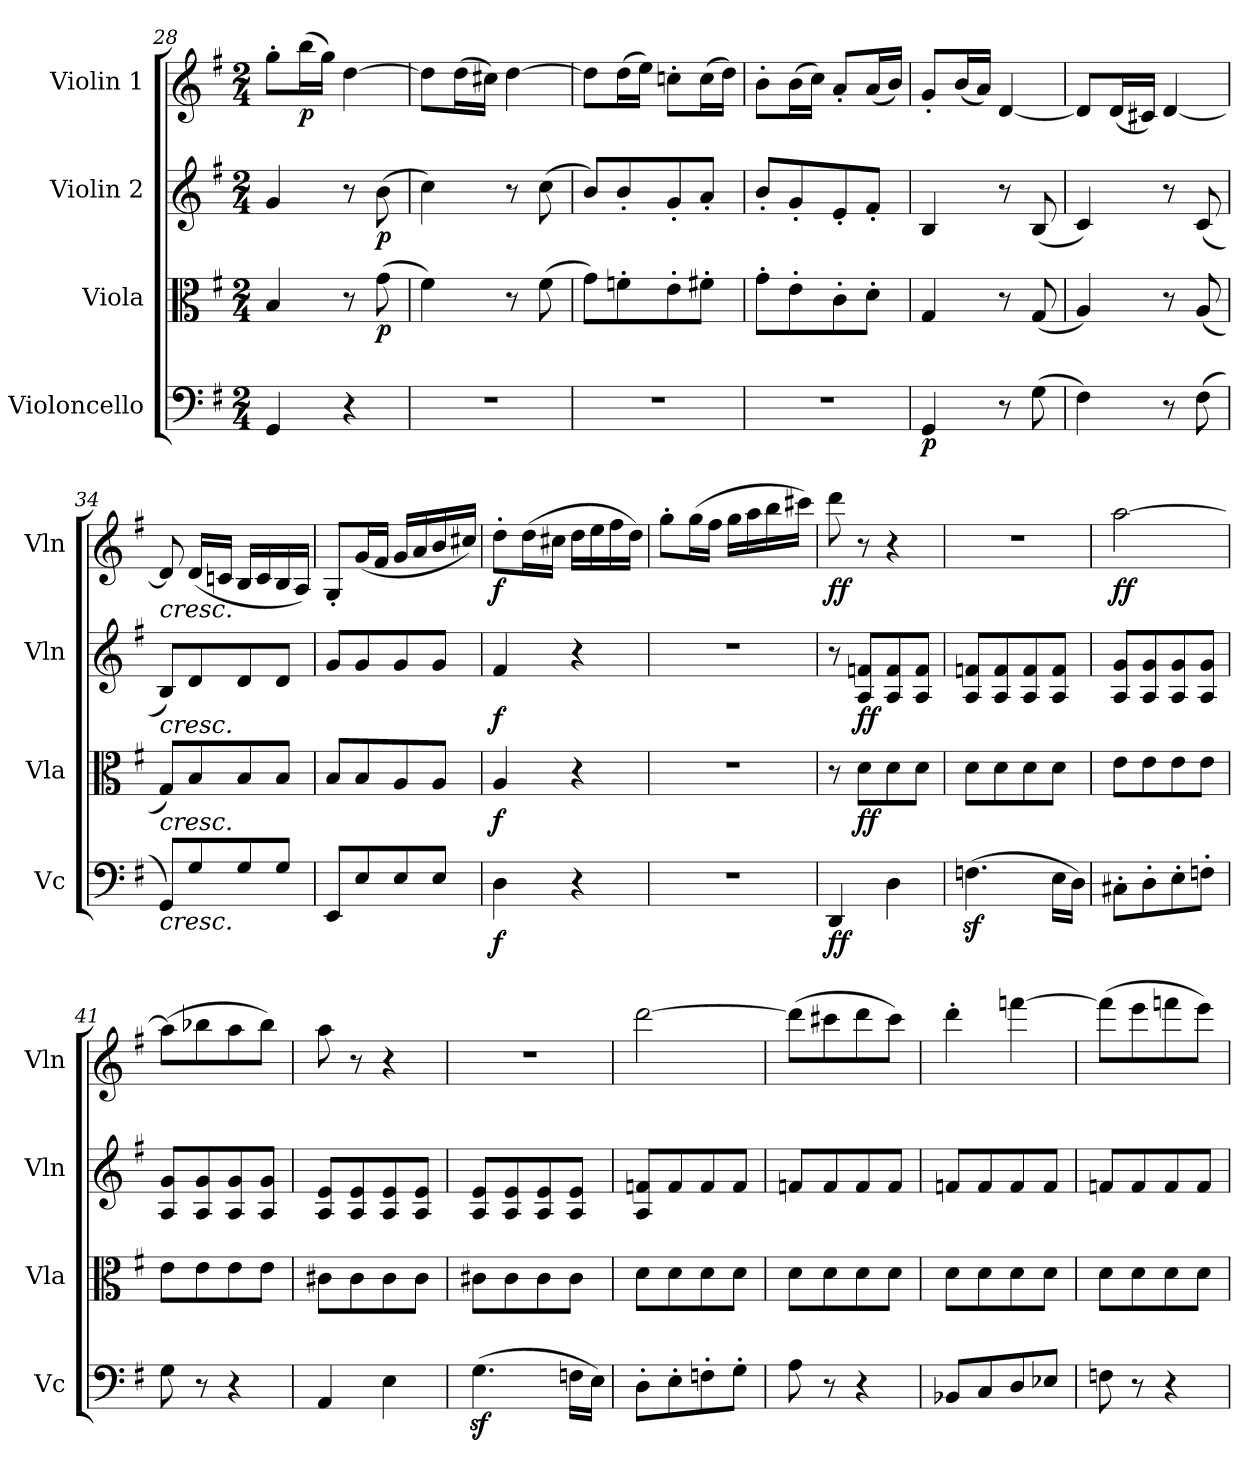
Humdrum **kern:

**kern	**dynam	**kern	**dynam	**kern	**dynam	**kern	**dynam
*part4	*part4	*part3	*part3	*part2	*part2	*part1	*part1
*staff4	*staff4	*staff3	*staff3	*staff2	*staff2	*staff1	*staff1
*I"Violoncello	*	*I"Viola	*	*I"Violin 2	*	*I"Violin 1	*
*I'Vc	*	*I'Vla	*	*I'Vln	*	*I'Vln	*
*clefF4	*	*clefC3	*	*clefG2	*	*clefG2	*
*k[f#]	*	*k[f#]	*	*k[f#]	*	*k[f#]	*
*M2/4	*	*M2/4	*	*M2/4	*	*M2/4	*
=28	=28	=28	=28	=28	=28	=28	=28
4GG/	.	4B/	.	4g/	.	8gg'\L	.
!	!	!	!	!	!	!	!LO:DY:b
.	.	.	.	.	.	(16bb\L	p
.	.	.	.	.	.	16gg\JJ)	.
4r	.	8r	.	8r	.	[4dd\	.
!	!	!	!LO:DY:b	!	!LO:DY:b	!	!
.	.	(8g\	p	(8b\	p	.	.
=29	=29	=29	=29	=29	=29	=29	=29
2r	.	4f#\)	.	4cc\)	.	8dd\L]	.
.	.	.	.	.	.	(16dd\L	.
.	.	.	.	.	.	16cc#X\JJ)	.
.	.	8r	.	8r	.	[4dd\	.
.	.	(8f#\	.	(8cc\	.	.	.
=30	=30	=30	=30	=30	=30	=30	=30
2r	.	8g\L)	.	8b/L)	.	8dd\L]	.
.	.	8fn'\	.	8b'/	.	(16dd\L	.
.	.	.	.	.	.	16ee\JJ)	.
.	.	8e'\	.	8g'/	.	8ccn'\L	.
.	.	8f#X'\J	.	8a'/J	.	(16cc\L	.
.	.	.	.	.	.	16dd\JJ)	.
=31	=31	=31	=31	=31	=31	=31	=31
2r	.	8g'\L	.	8b'/L	.	8b'\L	.
.	.	8e'\	.	8g'/	.	(16b\L	.
.	.	.	.	.	.	16cc\JJ)	.
.	.	8c'\	.	8e'/	.	8a'/L	.
.	.	8d'\J	.	8f#'/J	.	(16a/L	.
.	.	.	.	.	.	16b/JJ)	.
=32	=32	=32	=32	=32	=32	=32	=32
!	!LO:DY:b	!	!	!	!	!	!
4GG/	p	4G/	.	4B/	.	8g'/L	.
.	.	.	.	.	.	(16b/L	.
.	.	.	.	.	.	16a/JJ)	.
8r	.	8r	.	8r	.	[4d/	.
(8G\	.	(8G/	.	(8B/	.	.	.
!!LO:PB:g=z
=33	=33	=33	=33	=33	=33	=33	=33
4F#\)	.	4A/)	.	4c/)	.	8d/L]	.
.	.	.	.	.	.	(16d/L	.
.	.	.	.	.	.	16c#X/JJ)	.
8r	.	8r	.	8r	.	[4d/	.
(8F#\	.	(8A/	.	(8c/	.	.	.
!!LO:LB:g=z
=34	=34	=34	=34	=34	=34	=34	=34
!	!	!	!	!	!	!LO:TX:b:i:t=cresc.	!
!	!	!	!	!LO:TX:b:i:t=cresc.	!	!	!
!	!	!LO:TX:b:i:t=cresc.	!	!	!	!	!
!LO:TX:b:i:t=cresc.	!	!	!	!	!	!	!
8GG/L)	.	8G/L)	.	8B/L)	.	8d/]	.
8G/	.	8B/	.	8d/	.	(16d/LL	.
.	.	.	.	.	.	16cn/JJ	.
8G/	.	8B/	.	8d/	.	16B/LL	.
.	.	.	.	.	.	16c/	.
8G/J	.	8B/J	.	8d/J	.	16B/	.
.	.	.	.	.	.	16A/JJ)	.
=35	=35	=35	=35	=35	=35	=35	=35
8EE/L	.	8B/L	.	8g/L	.	8G'/L	.
8E/	.	8B/	.	8g/	.	(16g/L	.
.	.	.	.	.	.	16f#/JJ	.
8E/	.	8A/	.	8g/	.	16g/LL	.
.	.	.	.	.	.	16a/	.
8E/J	.	8A/J	.	8g/J	.	16b/	.
.	.	.	.	.	.	16cc#X/JJ)	.
=36	=36	=36	=36	=36	=36	=36	=36
!	!LO:DY:b	!	!LO:DY:b	!	!LO:DY:b	!	!LO:DY:b
4D\	f	4A/	f	4f#/	f	8dd'\L	f
.	.	.	.	.	.	(16dd\L	.
.	.	.	.	.	.	16cc#X\JJ	.
4r	.	4r	.	4r	.	16dd\LL	.
.	.	.	.	.	.	16ee\	.
.	.	.	.	.	.	16ff#\	.
.	.	.	.	.	.	16dd\JJ)	.
=37	=37	=37	=37	=37	=37	=37	=37
2r	.	2r	.	2r	.	8gg'\L	.
.	.	.	.	.	.	(16gg\L	.
.	.	.	.	.	.	16ff#\JJ	.
.	.	.	.	.	.	16gg\LL	.
.	.	.	.	.	.	16aa\	.
.	.	.	.	.	.	16bb\	.
.	.	.	.	.	.	16ccc#X\JJ)	.
=38	=38	=38	=38	=38	=38	=38	=38
!	!LO:DY:b	!	!	!	!	!	!LO:DY:b
4DD/	ff	8r	.	8r	.	8ddd\	ff
!	!	!	!LO:DY:b	!	!LO:DY:b	!	!
.	.	8d\L	ff	8A/ 8fn/L	ff	8r	.
4D\	.	8d\	.	8A/ 8f/	.	4r	.
.	.	8d\J	.	8A/ 8f/J	.	.	.
=39	=39	=39	=39	=39	=39	=39	=39
(4.Fnz<\	.	8d\L	.	8A/ 8fn/L	.	2r	.
.	.	8d\	.	8A/ 8f/	.	.	.
.	.	8d\	.	8A/ 8f/	.	.	.
16E\LL	.	8d\J	.	8A/ 8f/J	.	.	.
16D\JJ)	.	.	.	.	.	.	.
=40	=40	=40	=40	=40	=40	=40	=40
!	!	!	!	!	!	!	!LO:DY:b
8C#X'\L	.	8e\L	.	8A/ 8g/L	.	[2aa\	ff
8D'\	.	8e\	.	8A/ 8g/	.	.	.
8E'\	.	8e\	.	8A/ 8g/	.	.	.
8Fn'\J	.	8e\J	.	8A/ 8g/J	.	.	.
!!LO:LB:g=z
=41	=41	=41	=41	=41	=41	=41	=41
8G\	.	8e\L	.	8A/ 8g/L	.	(8aa\L]	.
8r	.	8e\	.	8A/ 8g/	.	8bb-X\	.
4r	.	8e\	.	8A/ 8g/	.	8aa\	.
.	.	8e\J	.	8A/ 8g/J	.	8bb-\J)	.
=42	=42	=42	=42	=42	=42	=42	=42
4AA/	.	8c#X\L	.	8A/ 8e/L	.	8aa\	.
.	.	8c#\	.	8A/ 8e/	.	8r	.
4E\	.	8c#\	.	8A/ 8e/	.	4r	.
.	.	8c#\J	.	8A/ 8e/J	.	.	.
!!LO:PB:g=z
=43	=43	=43	=43	=43	=43	=43	=43
(4.Gz<\	.	8c#X\L	.	8A/ 8e/L	.	2r	.
.	.	8c#\	.	8A/ 8e/	.	.	.
.	.	8c#\	.	8A/ 8e/	.	.	.
16Fn\LL	.	8c#\J	.	8A/ 8e/J	.	.	.
16E\JJ)	.	.	.	.	.	.	.
=44	=44	=44	=44	=44	=44	=44	=44
8D'\L	.	8d\L	.	8A/ 8fn/L	.	[2ddd\	.
8E'\	.	8d\	.	8f/	.	.	.
8Fn'\	.	8d\	.	8f/	.	.	.
8G'\J	.	8d\J	.	8f/J	.	.	.
=45	=45	=45	=45	=45	=45	=45	=45
8A\	.	8d\L	.	8fn/L	.	(8ddd\L]	.
8r	.	8d\	.	8f/	.	8ccc#X\	.
4r	.	8d\	.	8f/	.	8ddd\	.
.	.	8d\J	.	8f/J	.	8ccc#\J)	.
=46	=46	=46	=46	=46	=46	=46	=46
8BB-X/L	.	8d\L	.	8fn/L	.	4ddd'\	.
8C/	.	8d\	.	8f/	.	.	.
8D/	.	8d\	.	8f/	.	[4fffn\	.
8E-X/J	.	8d\J	.	8f/J	.	.	.
=47	=47	=47	=47	=47	=47	=47	=47
8Fn\	.	8d\L	.	8fn/L	.	(8fff\L]	.
8r	.	8d\	.	8f/	.	8eee\	.
4r	.	8d\	.	8f/	.	8fffn\	.
.	.	8d\J	.	8f/J	.	8eee\J)	.
=	=	=	=	=	=	=	=
*-	*-	*-	*-	*-	*-	*-	*-
